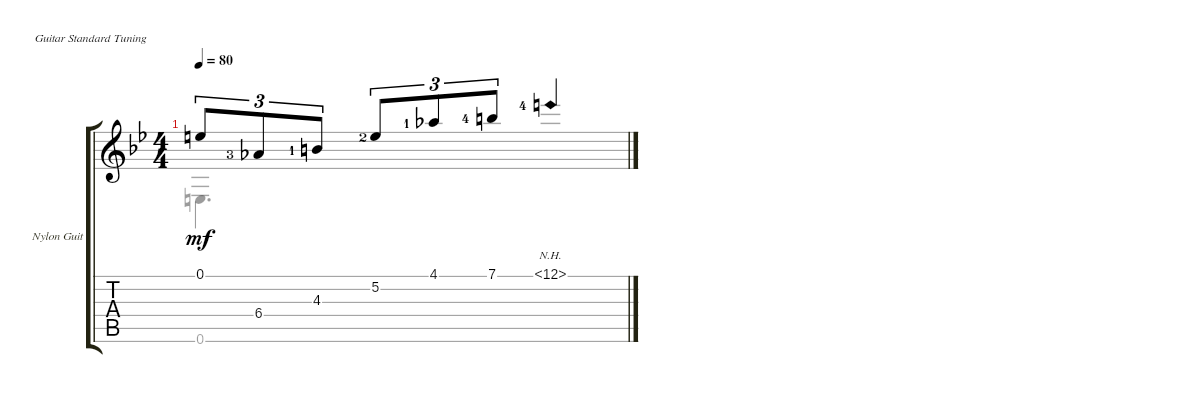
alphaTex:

\defaultSystemsLayout 4
\bracketExtendMode groupsimilarinstruments
\firstSystemTrackNameOrientation horizontal
\otherSystemsTrackNameOrientation horizontal
\track ("Nylon Guitar" "Nylon Guit") {instrument acousticguitarsteel}
\staff {score tabs}
\tuning (E4 B3 G3 D3 A2 E2)
\voice
\ts (4 4)
\tempo 80
\clef g2
\ks bb
0.1.8{tu (3 2) dy mf} 6.4{lf 4}.8{tu (3 2)} 4.3{lf 2}.8{tu (3 2)} 5.2{lf 3}.8{tu (3 2)} 4.1{lf 2}.8{tu (3 2)} 7.1{lf 5}.8{tu (3 2)} 12.1{nh lf 5}.4
\voice
\clef g2
\ottava regular
\simile none
\ks bb
0.6.4{d dy mf}
